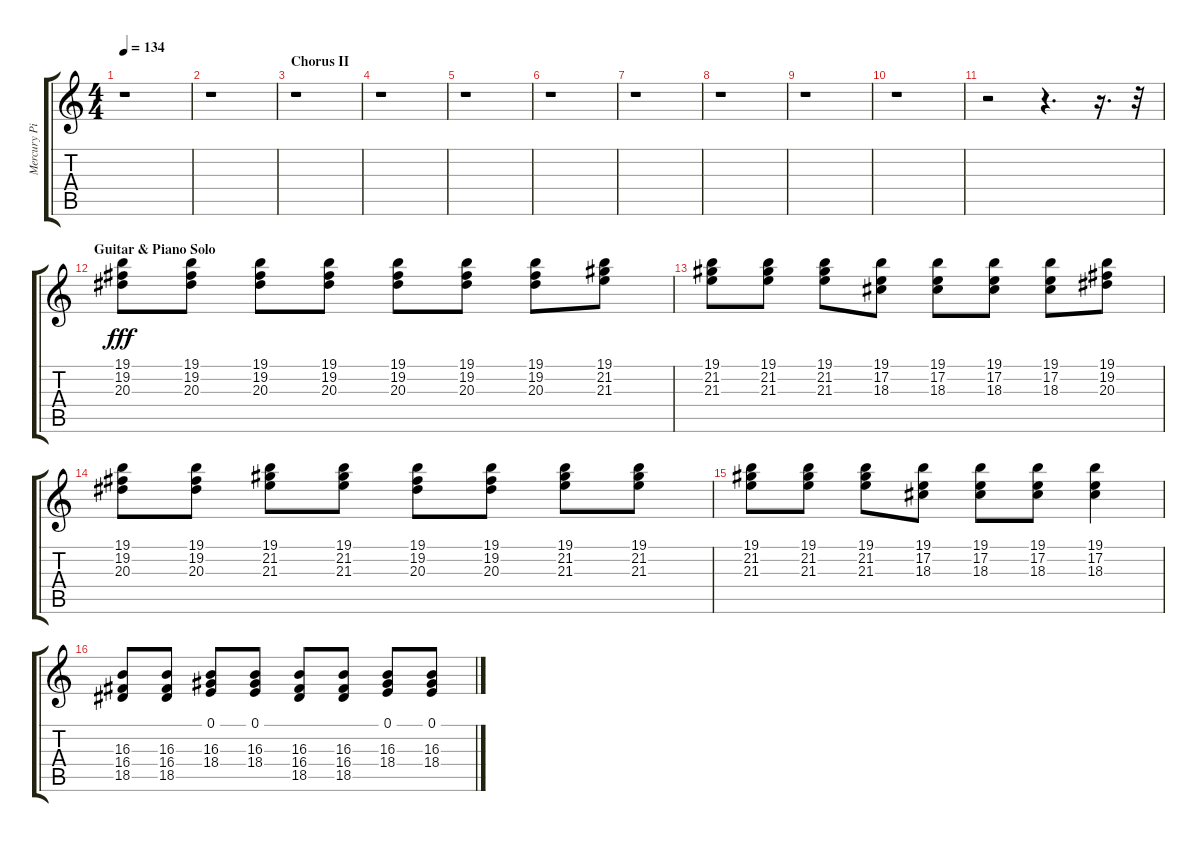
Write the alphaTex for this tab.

\track ("Mercury Piano" "Mercury Pi") {instrument acousticgrandpiano}
\staff {score tabs}
\tuning (E4 B3 G3 D3 A2 E2) {hide}
\ts (4 4)
\tempo 134
\clef g2
\ks c
r.1{dy fff} |
r.1 |
\section ("" "Chorus II")
r.1 |
r.1 |
r.1 |
r.1 |
r.1 |
r.1 |
r.1 |
r.1 |
r.2 r.4{d} r.16{d} r.32 |
\section ("" "Guitar & Piano Solo")
(19.1 19.2 20.3).8 (19.1 19.2 20.3).8 (19.1 19.2 20.3).8 (19.1 19.2 20.3).8 (19.1 19.2 20.3).8 (19.1 19.2 20.3).8 (19.1 19.2 20.3).8 (19.1 21.2 21.3).8 |
(19.1 21.2 21.3).8 (19.1 21.2 21.3).8 (19.1 21.2 21.3).8 (19.1 17.2 18.3).8 (19.1 17.2 18.3).8 (19.1 17.2 18.3).8 (19.1 17.2 18.3).8 (19.1 19.2 20.3).8 |
(19.1 19.2 20.3).8 (19.1 19.2 20.3).8 (19.1 21.2 21.3).8 (19.1 21.2 21.3).8 (19.1 19.2 20.3).8 (19.1 19.2 20.3).8 (19.1 21.2 21.3).8 (19.1 21.2 21.3).8 |
(19.1 21.2 21.3).8 (19.1 21.2 21.3).8 (19.1 21.2 21.3).8 (19.1 17.2 18.3).8 (19.1 17.2 18.3).8 (19.1 17.2 18.3).8 (19.1 17.2 18.3).4 |
(16.3 16.4 18.5).8 (16.3 16.4 18.5).8 (0.1 16.3 18.4).8 (0.1 16.3 18.4).8 (16.3 16.4 18.5).8 (16.3 16.4 18.5).8 (0.1 16.3 18.4).8 (0.1 16.3 18.4).8
